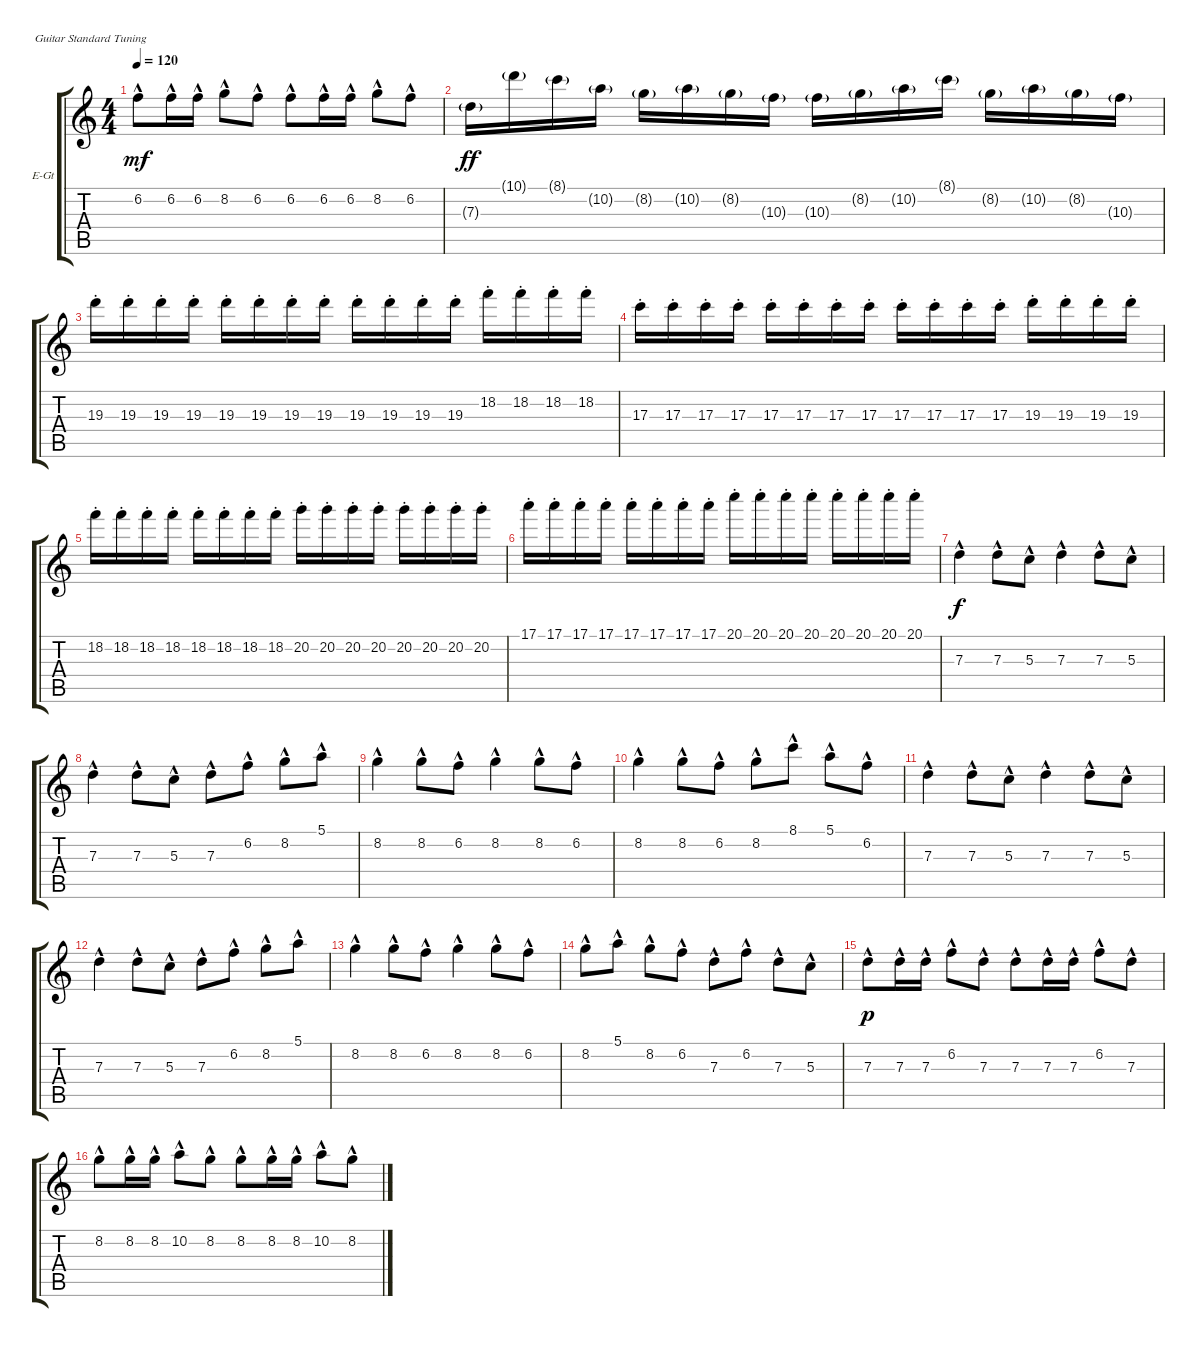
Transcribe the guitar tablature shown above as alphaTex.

\defaultSystemsLayout 4
\bracketExtendMode groupsimilarinstruments
\firstSystemTrackNameOrientation horizontal
\otherSystemsTrackNameOrientation horizontal
\track ("Electric Guitar" "E-Gt") {instrument electricguitarclean}
\staff {score tabs}
\tuning (E4 B3 G3 D3 A2 E2)
\ts (4 4)
\tempo 120
\clef g2
\scale
0.333333
\ks c
6.2{hac}.8{dy mf} 6.2{hac}.16 6.2{hac}.16 8.2{hac}.8 6.2{hac}.8 6.2{hac}.8 6.2{hac}.16 6.2{hac}.16 8.2{hac}.8 6.2{hac}.8 |
\scale
0.333333 7.3{g}.16{dy ff} 10.1{g}.16 8.1{g}.16 10.2{g}.16 8.2{g}.16 10.2{g}.16 8.2{g}.16 10.3{g}.16 10.3{g}.16 8.2{g}.16 10.2{g}.16 8.1{g}.16 8.2{g}.16 10.2{g}.16 8.2{g}.16 10.3{g}.16 |
\scale
0.333333 19.3{st}.16 19.3{st}.16 19.3{st}.16 19.3{st}.16 19.3{st}.16 19.3{st}.16 19.3{st}.16 19.3{st}.16 19.3{st}.16 19.3{st}.16 19.3{st}.16 19.3{st}.16 18.2{st}.16 18.2{st}.16 18.2{st}.16 18.2{st}.16 |
\scale
0.333333 17.3{st}.16 17.3{st}.16 17.3{st}.16 17.3{st}.16 17.3{st}.16 17.3{st}.16 17.3{st}.16 17.3{st}.16 17.3{st}.16 17.3{st}.16 17.3{st}.16 17.3{st}.16 19.3{st}.16 19.3{st}.16 19.3{st}.16 19.3{st}.16 |
\scale
0.333333 18.2{st}.16 18.2{st}.16 18.2{st}.16 18.2{st}.16 18.2{st}.16 18.2{st}.16 18.2{st}.16 18.2{st}.16 20.2{st}.16 20.2{st}.16 20.2{st}.16 20.2{st}.16 20.2{st}.16 20.2{st}.16 20.2{st}.16 20.2{st}.16 |
\scale
0.333333 17.1{st}.16 17.1{st}.16 17.1{st}.16 17.1{st}.16 17.1{st}.16 17.1{st}.16 17.1{st}.16 17.1{st}.16 20.1{st}.16 20.1{st}.16 20.1{st}.16 20.1{st}.16 20.1{st}.16 20.1{st}.16 20.1{st}.16 20.1{st}.16 |
\scale
0.333333 7.3{hac}.4{dy f} 7.3{hac}.8 5.3{hac}.8 7.3{hac}.4 7.3{hac}.8 5.3{hac}.8 |
\scale
0.333333 7.3{hac}.4 7.3{hac}.8 5.3{hac}.8 7.3{hac}.8 6.2{hac}.8 8.2{hac}.8 5.1{hac}.8 |
\scale
0.333333 8.2{hac}.4 8.2{hac}.8 6.2{hac}.8 8.2{hac}.4 8.2{hac}.8 6.2{hac}.8 |
\scale
0.333333 8.2{hac}.4 8.2{hac}.8 6.2{hac}.8 8.2{hac}.8 8.1{hac}.8 5.1{hac}.8 6.2{hac}.8 |
\scale
0.333333 7.3{hac}.4 7.3{hac}.8 5.3{hac}.8 7.3{hac}.4 7.3{hac}.8 5.3{hac}.8 |
\scale
0.333333 7.3{hac}.4 7.3{hac}.8 5.3{hac}.8 7.3{hac}.8 6.2{hac}.8 8.2{hac}.8 5.1{hac}.8 |
\scale
0.333333 8.2{hac}.4 8.2{hac}.8 6.2{hac}.8 8.2{hac}.4 8.2{hac}.8 6.2{hac}.8 |
\scale
0.333333 8.2{hac}.8 5.1{hac}.8 8.2{hac}.8 6.2{hac}.8 7.3{hac}.8 6.2{hac}.8 7.3{hac}.8 5.3{hac}.8 |
\scale
0.333333 7.3{hac}.8{dy p} 7.3{hac}.16 7.3{hac}.16 6.2{hac}.8 7.3{hac}.8 7.3{hac}.8 7.3{hac}.16 7.3{hac}.16 6.2{hac}.8 7.3{hac}.8 |
\scale
0.333333 8.2{hac}.8 8.2{hac}.16 8.2{hac}.16 10.2{hac}.8 8.2{hac}.8 8.2{hac}.8 8.2{hac}.16 8.2{hac}.16 10.2{hac}.8 8.2{hac}.8
